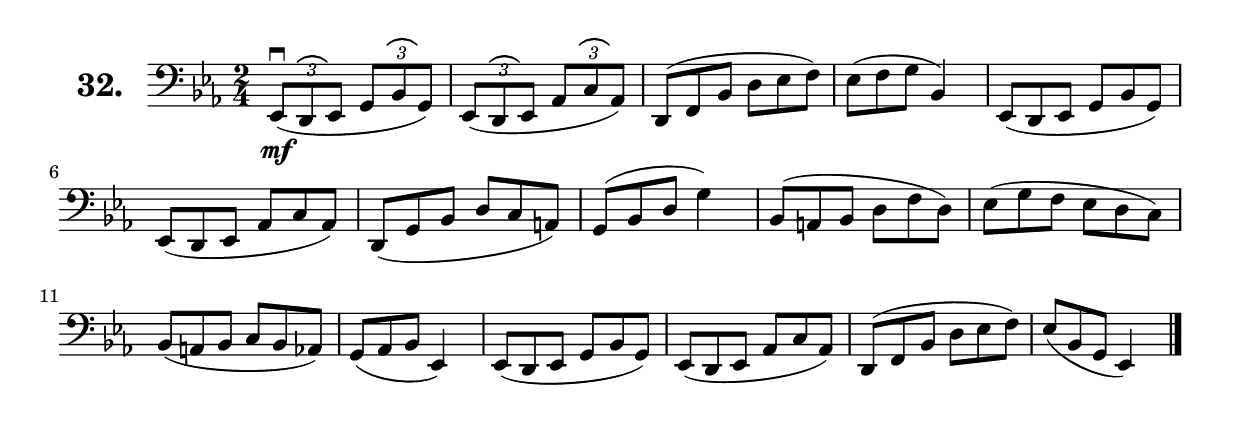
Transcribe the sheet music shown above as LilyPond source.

\version "2.18.2"

\include "../global-files/tuplet-bow.ily"

\score {
  \new StaffGroup = "" \with {
    instrumentName = \markup { \bold \huge { \larger "32." }}
  }
  <<
    \new Staff = "celloI" \with { midiInstrument = #"cello" }
    \relative c, {
      \clef bass
      \key es \major
      \time 2/4

      \tuplet 3/2 4 {
        es8\downbow\mf( d es g bes g) | %01
        es( d es as c as)             | %02

        \omit TupletNumber
        \override TupletBracket.stencil = ##f  

        d,( f bes d es f)             | %03
        es( f g
      } bes,4)                        | %04
      \tuplet 3/2 4 {
        es,8( d es g bes g)           | %05
        es( d es as c as)             | %06
        d,( g bes d c a)              | %07
        g( bes d
      } g4)                           | %08
      \tuplet 3/2 4 {
        bes,8( a bes d f d)           | %09
        es( g f es d c)               | %10
        bes( a bes c bes as)          | %11
        g( as bes
      } es,4)                         | %12
      \tuplet 3/2 4 {
        es8( d es g bes g)            | %13
        es( d es as c as)             | %14
        d,( f bes d es f)             | %15
        es( bes g
      } es4) \bar "|."                | %16

    }
  >>
  \layout {
    \printTupletBow
  }
  \midi {}
  \header {
    composer = "Sebastian Lee"
    %opus = "Op. 70"
  }
}
